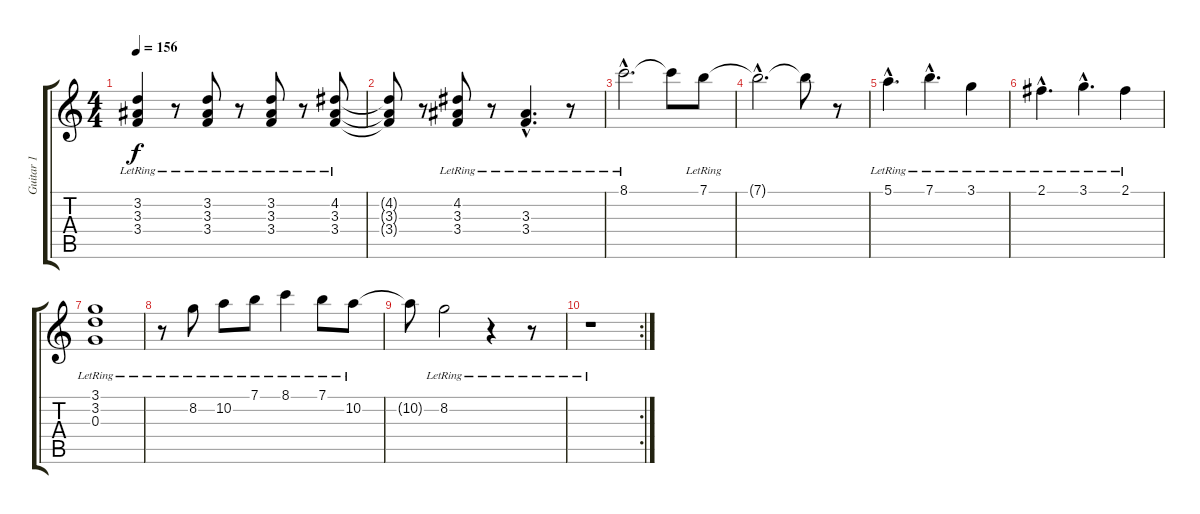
\track ("Guitar 1" "Guitar 1") {instrument acousticguitarsteel}
\staff {score tabs}
\tuning (E4 B3 G3 D3 A2 E2) {hide}
\ts (4 4)
\tempo 156
\clef g2
\ks c
(3.2{lr} 3.3{lr} 3.4).4{dy f} r.8 (3.2{lr} 3.3{lr} 3.4).8 r.8 (3.2{lr} 3.3{lr} 3.4).8 r.8 (4.2{lr} 3.3{lr} 3.4).8 |
(4.2{t} 3.3{t} 3.4{t}).8 r.8 (4.2{lr} 3.3{lr} 3.4).8 r.8 (3.3{hac lr} 3.4{hac lr}).4{d} r.8 |
8.1{hac lr}.2{d} 8.1{t}.8 7.1{lr}.8 |
7.1{hac t}.2{d} 7.1{t}.8 r.8 |
5.1{hac lr}.4{d} 7.1{hac lr}.4{d} 3.1{lr}.4 |
2.1{hac lr}.4{d} 3.1{hac lr}.4{d} 2.1{lr}.4 |
(3.1 3.2{lr} 0.3{lr}).1 |
r.8 8.2{lr}.8 10.2{lr}.8 7.1{lr}.8 8.1{lr}.4 7.1{lr}.8 10.2{lr}.8 |
10.2{t}.8 8.2{lr}.2 r.4 r.8 |
\rc 2
r.1
